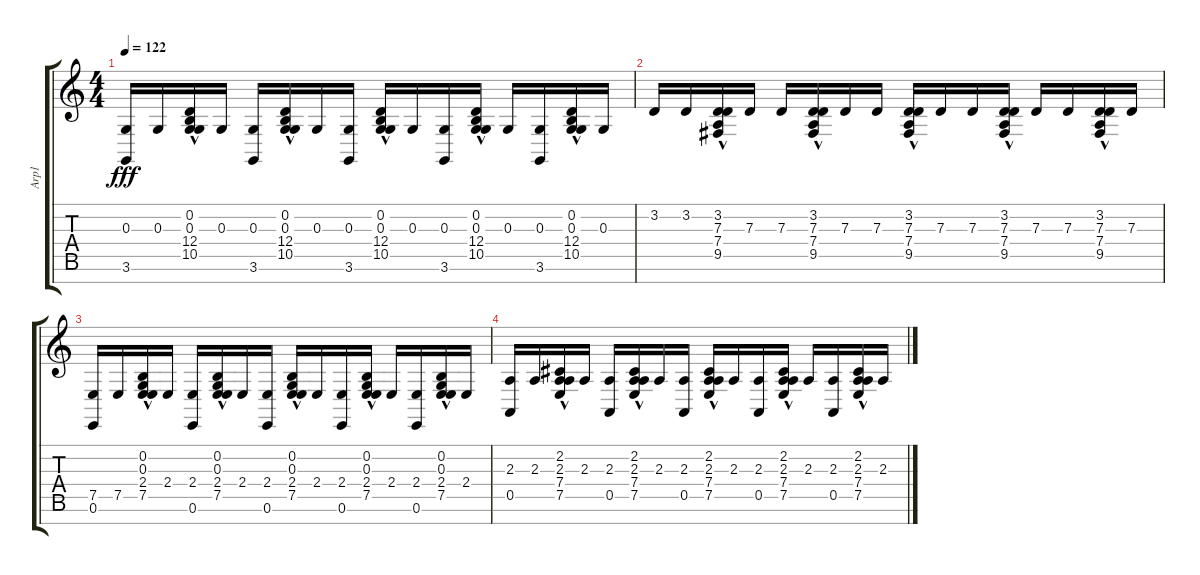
\track ("Arp1" "Arp1") {instrument lead8bassandlead}
\staff {score tabs}
\tuning (E4 B3 G3 D3 A2 E2 B1) {hide}
\ts (4 4)
\tempo 122
\clef g2
\ks c
(0.3 3.6).16{dy fff} 0.3.16 (0.2{hac} 0.3 12.4{hac} 10.5).16 0.3.16 (0.3 3.6).16 (0.2{hac} 0.3 12.4{hac} 10.5).16 0.3.16 (0.3 3.6).16 (0.2{hac} 0.3 12.4{hac} 10.5).16 0.3.16 (0.3 3.6).16 (0.2{hac} 0.3 12.4{hac} 10.5).16 0.3.16 (0.3 3.6).16 (0.2{hac} 0.3 12.4{hac} 10.5).16 0.3.16 |
3.2.16 3.2.16 (3.2 7.3 7.4{hac} 9.5{hac}).16 7.3.16 7.3.16 (3.2 7.3 7.4{hac} 9.5{hac}).16 7.3.16 7.3.16 (3.2 7.3 7.4{hac} 9.5{hac}).16 7.3.16 7.3.16 (3.2 7.3 7.4{hac} 9.5{hac}).16 7.3.16 7.3.16 (3.2 7.3 7.4{hac} 9.5{hac}).16 7.3.16 |
(7.5 0.6).16 7.5.16 (0.2{hac} 0.3{hac} 2.4 7.5).16 2.4.16 (2.4 0.6).16 (0.2{hac} 0.3{hac} 2.4 7.5).16 2.4.16 (2.4 0.6).16 (0.2{hac} 0.3{hac} 2.4 7.5).16 2.4.16 (2.4 0.6).16 (0.2{hac} 0.3{hac} 2.4 7.5).16 2.4.16 (2.4 0.6).16 (0.2{hac} 0.3{hac} 2.4 7.5).16 2.4.16 |
(2.3 0.5).16 2.3.16 (2.2{hac} 2.3 7.4 7.5{hac}).16 2.3.16 (2.3 0.5).16 (2.2{hac} 2.3 7.4 7.5{hac}).16 2.3.16 (2.3 0.5).16 (2.2{hac} 2.3 7.4 7.5{hac}).16 2.3.16 (2.3 0.5).16 (2.2{hac} 2.3 7.4 7.5{hac}).16 2.3.16 (2.3 0.5).16 (2.2{hac} 2.3 7.4 7.5{hac}).16 2.3.16
